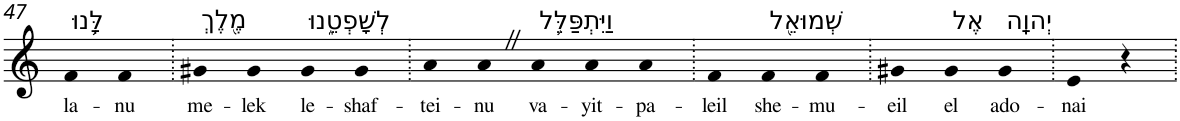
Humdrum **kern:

**kern	**text
*part1	*part1
*staff1	*staff1
*I"Piano	*
*I'Pno	*
!!LO:PB:g=z
*clefG2	*
*k[]	*
=47	=47
!LO:TX:a:t=לָּ֥נוּ	!
!	!LO:LY:b
4f	la-
!	!LO:LY:b
4f	-nu
=48.	=48.
!LO:TX:a:t=מֶ֖לֶךְ	!
!	!LO:LY:b
4g#X	me-
!	!LO:LY:b
4g#	-lek
!LO:TX:a:t=לְשָׁפְטֵ֑נוּ	!
!	!LO:LY:b
4g#	le-
!	!LO:LY:b
4g#	-shaf-
=49.	=49.
!	!LO:LY:b
4a	-tei-
!	!LO:LY:b
4aZ	-nu
!LO:TX:a:t=וַיִּתְפַּלֵּ֥ל	!
!	!LO:LY:b
4a	va-
!	!LO:LY:b
4a	-yit-
!	!LO:LY:b
4a	-pa-
=50.	=50.
!	!LO:LY:b
4f	-leil
!LO:TX:a:t=שְׁמוּאֵ֖ל	!
!	!LO:LY:b
4f	she-
!	!LO:LY:b
4f	-mu-
=51.	=51.
!	!LO:LY:b
4g#X	-eil
!LO:TX:a:t=אֶל	!
!	!LO:LY:b
4g#	el
!LO:TX:a:t=יְהוָֽה	!
!	!LO:LY:b
4g#	ado-
=52.	=52.
!	!LO:LY:b
4e	-nai
4r	.
=.	=.
*-	*-
